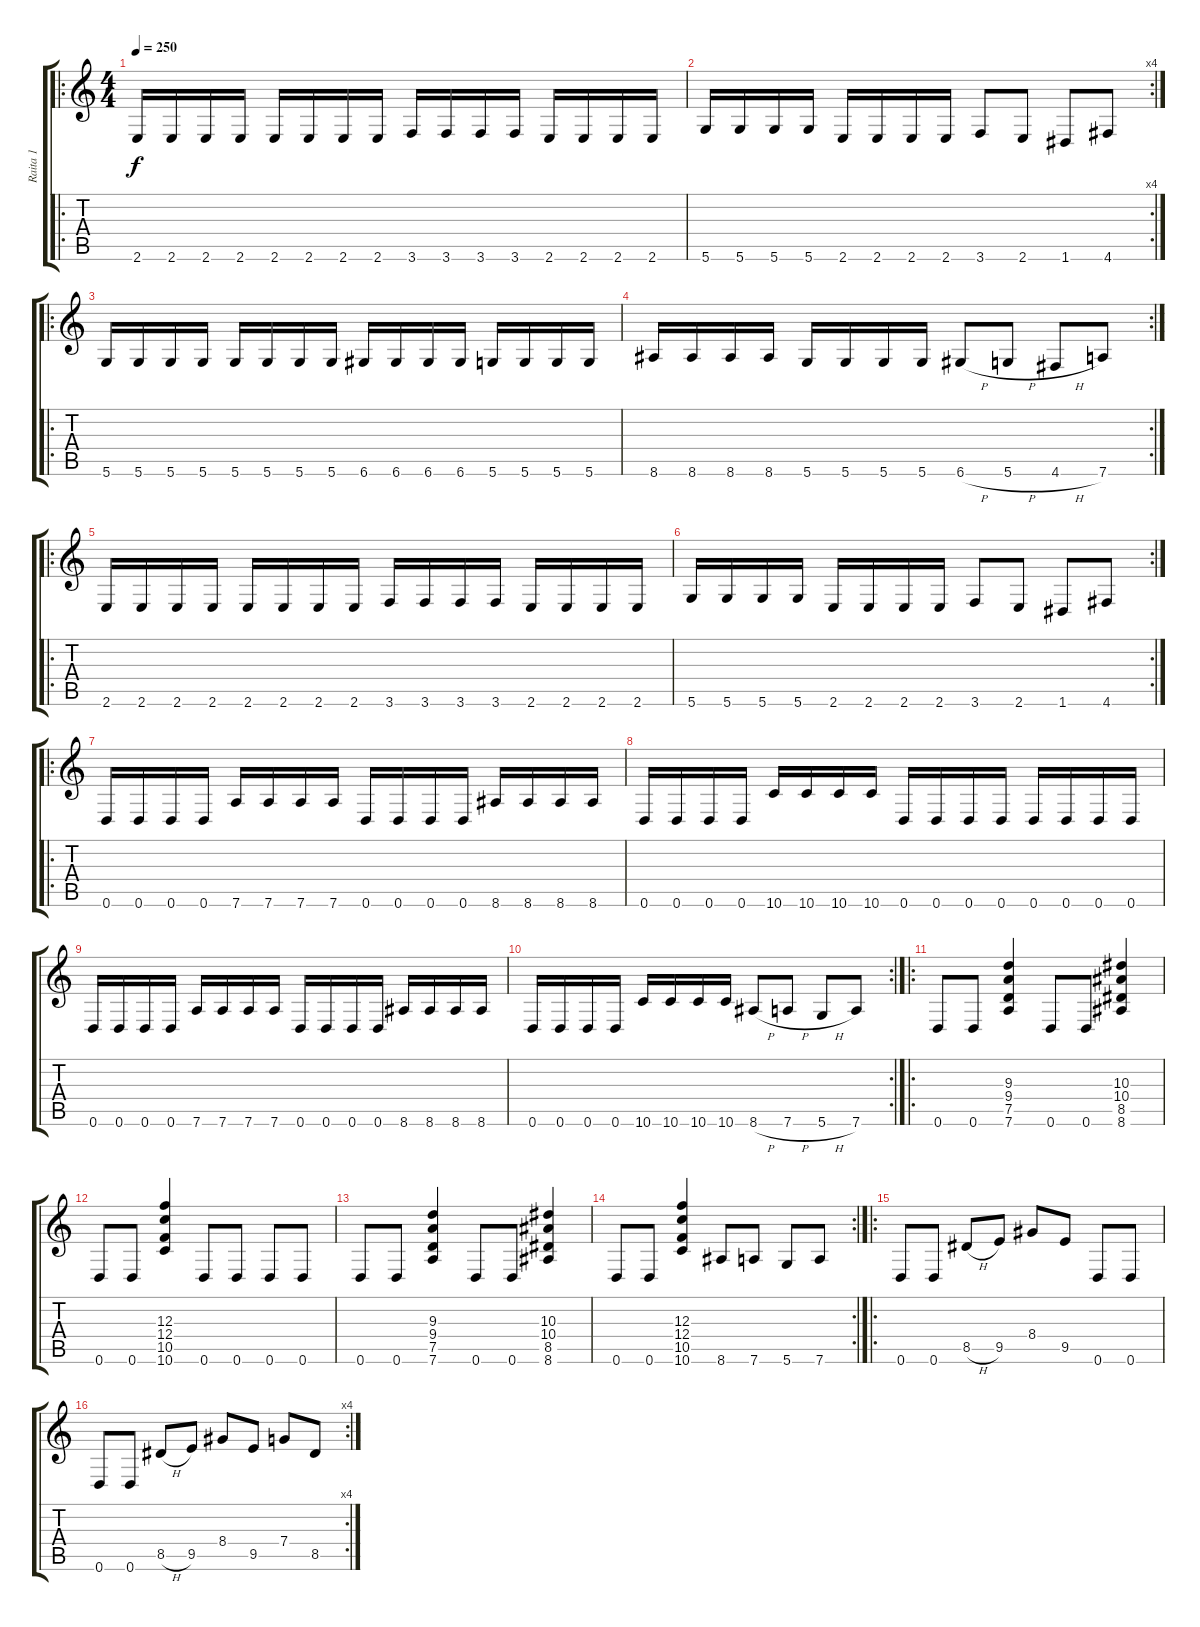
\track ("Raita 1" "Raita 1") {instrument distortionguitar}
\staff {score tabs}
\tuning (D4 A3 F3 C3 G2 D2) {hide}
\ro
\ts (4 4)
\tempo 250
\clef g2
\ks c
2.6.16{dy f} 2.6.16 2.6.16 2.6.16 2.6.16 2.6.16 2.6.16 2.6.16 3.6.16 3.6.16 3.6.16 3.6.16 2.6.16 2.6.16 2.6.16 2.6.16 |
\rc 4
5.6.16 5.6.16 5.6.16 5.6.16 2.6.16 2.6.16 2.6.16 2.6.16 3.6.8 2.6.8 1.6.8 4.6.8 |
\ro
5.6.16 5.6.16 5.6.16 5.6.16 5.6.16 5.6.16 5.6.16 5.6.16 6.6.16 6.6.16 6.6.16 6.6.16 5.6.16 5.6.16 5.6.16 5.6.16 |
\rc 2
8.6.16 8.6.16 8.6.16 8.6.16 5.6.16 5.6.16 5.6.16 5.6.16 6.6{h}.8 5.6{h}.8 4.6{h}.8 7.6.8 |
\ro
2.6.16 2.6.16 2.6.16 2.6.16 2.6.16 2.6.16 2.6.16 2.6.16 3.6.16 3.6.16 3.6.16 3.6.16 2.6.16 2.6.16 2.6.16 2.6.16 |
\rc 2
5.6.16 5.6.16 5.6.16 5.6.16 2.6.16 2.6.16 2.6.16 2.6.16 3.6.8 2.6.8 1.6.8 4.6.8 |
\ro
0.6.16 0.6.16 0.6.16 0.6.16 7.6.16 7.6.16 7.6.16 7.6.16 0.6.16 0.6.16 0.6.16 0.6.16 8.6.16 8.6.16 8.6.16 8.6.16 |
0.6.16 0.6.16 0.6.16 0.6.16 10.6.16 10.6.16 10.6.16 10.6.16 0.6.16 0.6.16 0.6.16 0.6.16 0.6.16 0.6.16 0.6.16 0.6.16 |
0.6.16 0.6.16 0.6.16 0.6.16 7.6.16 7.6.16 7.6.16 7.6.16 0.6.16 0.6.16 0.6.16 0.6.16 8.6.16 8.6.16 8.6.16 8.6.16 |
\rc 2
0.6.16 0.6.16 0.6.16 0.6.16 10.6.16 10.6.16 10.6.16 10.6.16 8.6{h}.8 7.6{h}.8 5.6{h}.8 7.6.8 |
\ro
0.6.8 0.6.8 (9.3 9.4 7.5 7.6).4 0.6.8 0.6.8 (10.3 10.4 8.5 8.6).4 |
0.6.8 0.6.8 (12.3 12.4 10.5 10.6).4 0.6.8 0.6.8 0.6.8 0.6.8 |
0.6.8 0.6.8 (9.3 9.4 7.5 7.6).4 0.6.8 0.6.8 (10.3 10.4 8.5 8.6).4 |
\rc 2
0.6.8 0.6.8 (12.3 12.4 10.5 10.6).4 8.6.8 7.6.8 5.6.8 7.6.8 |
\ro
0.6.8 0.6.8 8.5{h}.8 9.5.8 8.4.8 9.5.8 0.6.8 0.6.8 |
\rc 4
0.6.8 0.6.8 8.5{h}.8 9.5.8 8.4.8 9.5.8 7.4.8 8.5.8
